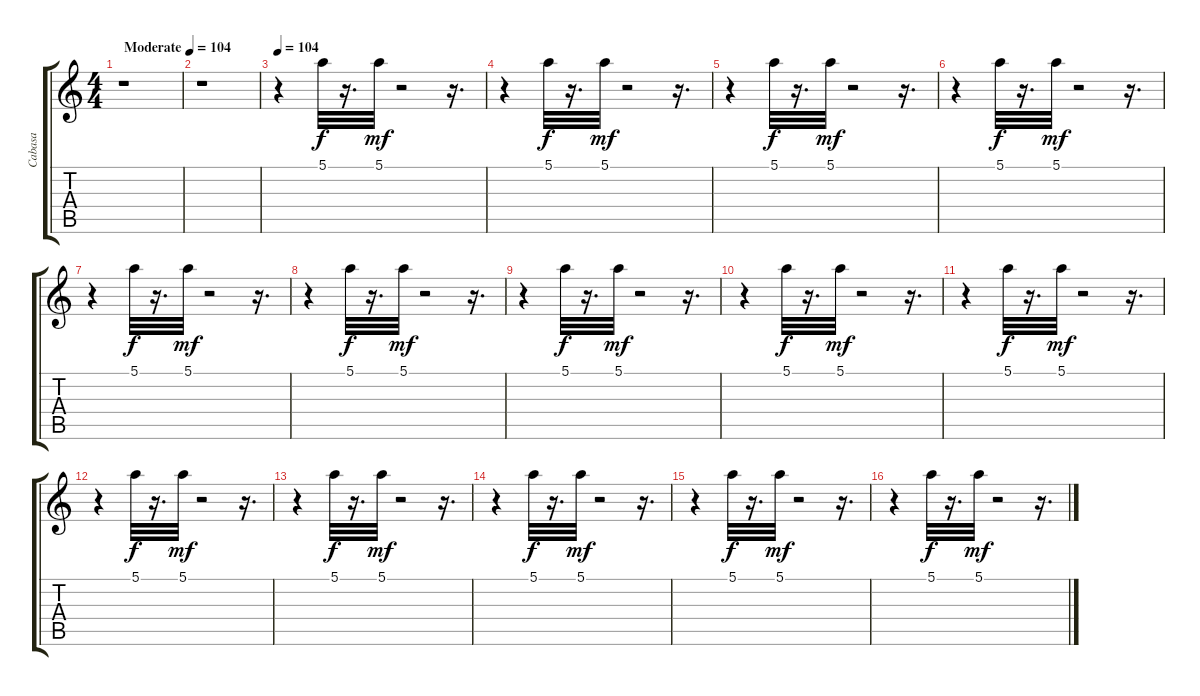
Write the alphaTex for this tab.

\track ("  Cabasa" "  Cabasa") {instrument acousticguitarsteel}
\staff {score tabs}
\tuning (E4 B3 G3 D3 A2 E2) {hide}
\ts (4 4)
\tempo (104 "Moderate")
\clef g2
\ks c
r.1{dy f instrument acousticguitarsteel} |
r.1 |
\tempo 104
r.4 5.1.32 r.16{d} 5.1.32{dy mf} r.2 r.16{d} |
r.4 5.1.32{dy f} r.16{d} 5.1.32{dy mf} r.2 r.16{d} |
r.4 5.1.32{dy f} r.16{d} 5.1.32{dy mf} r.2 r.16{d} |
r.4 5.1.32{dy f} r.16{d} 5.1.32{dy mf} r.2 r.16{d} |
r.4 5.1.32{dy f} r.16{d} 5.1.32{dy mf} r.2 r.16{d} |
r.4 5.1.32{dy f} r.16{d} 5.1.32{dy mf} r.2 r.16{d} |
r.4 5.1.32{dy f} r.16{d} 5.1.32{dy mf} r.2 r.16{d} |
r.4 5.1.32{dy f} r.16{d} 5.1.32{dy mf} r.2 r.16{d} |
r.4 5.1.32{dy f} r.16{d} 5.1.32{dy mf} r.2 r.16{d} |
r.4 5.1.32{dy f} r.16{d} 5.1.32{dy mf} r.2 r.16{d} |
r.4 5.1.32{dy f} r.16{d} 5.1.32{dy mf} r.2 r.16{d} |
r.4 5.1.32{dy f} r.16{d} 5.1.32{dy mf} r.2 r.16{d} |
r.4 5.1.32{dy f} r.16{d} 5.1.32{dy mf} r.2 r.16{d} |
r.4 5.1.32{dy f} r.16{d} 5.1.32{dy mf} r.2 r.16{d}
